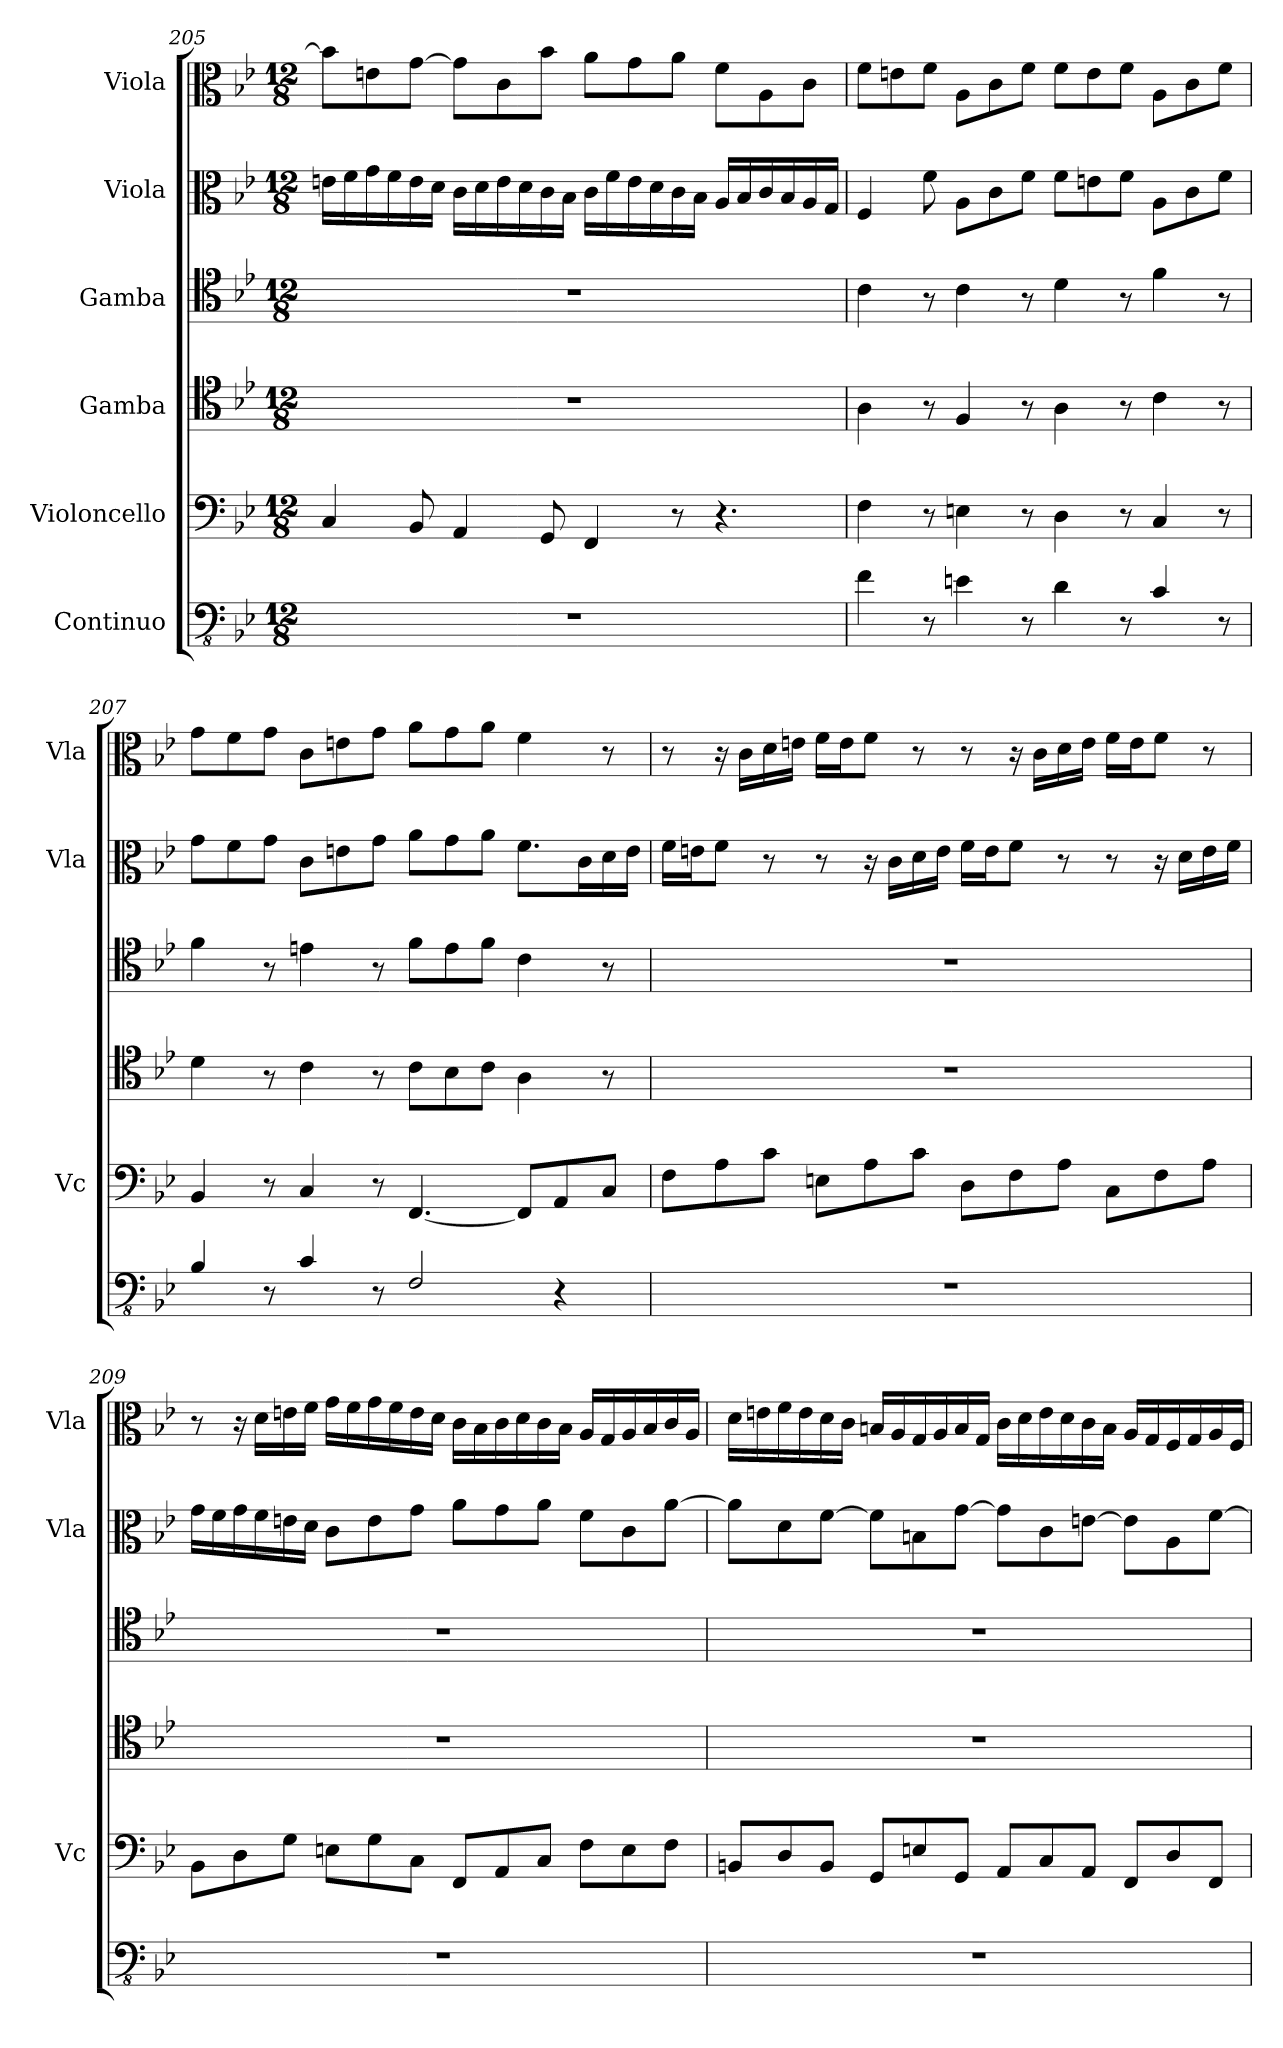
**kern	**kern	**kern	**kern	**kern	**kern
*part6	*part5	*part4	*part3	*part2	*part1
*staff6	*staff5	*staff4	*staff3	*staff2	*staff1
*I"Continuo	*I"Violoncello	*I"Gamba	*I"Gamba	*I"Viola	*I"Viola
*	*I'Vc	*	*	*I'Vla	*I'Vla
!!LO:PB:g=z
*clefFv4	*clefF4	*clefC4	*clefC4	*clefC3	*clefC3
*ITrd7c12	*	*	*	*	*
*k[b-e-]	*k[b-e-]	*k[b-e-]	*k[b-e-]	*k[b-e-]	*k[b-e-]
*M12/8	*M12/8	*M12/8	*M12/8	*M12/8	*M12/8
=205	=205	=205	=205	=205	=205
1.r	4C/	1.r	1.r	16en\LL	8b-\L]
.	.	.	.	16f\	.
.	.	.	.	16g\	8en\
.	.	.	.	16f\	.
.	8BB-/	.	.	16e\	[8g\J
.	.	.	.	16d\JJ	.
.	4AA/	.	.	16c\LL	8g\L]
.	.	.	.	16d\	.
.	.	.	.	16e\	8c\
.	.	.	.	16d\	.
.	8GG/	.	.	16c\	8b-\J
.	.	.	.	16B-\JJ	.
.	4FF/	.	.	16c\LL	8a\L
.	.	.	.	16f\	.
.	.	.	.	16e\	8g\
.	.	.	.	16d\	.
.	8r	.	.	16c\	8a\J
.	.	.	.	16B-\JJ	.
.	4.r	.	.	16A/LL	8f\L
.	.	.	.	16B-/	.
.	.	.	.	16c/	8A\
.	.	.	.	16B-/	.
.	.	.	.	16A/	8c\J
.	.	.	.	16G/JJ	.
=206	=206	=206	=206	=206	=206
4FF\	4F\	4A\	4c\	4F/	8f\L
.	.	.	.	.	8en\
8r	8r	8r	8r	8f\	8f\J
4EEn\	4En\	4F/	4c\	8A\L	8A\L
.	.	.	.	8c\	8c\
8r	8r	8r	8r	8f\J	8f\J
4DD\	4D\	4A\	4d\	8f\L	8f\L
.	.	.	.	8en\	8e\
8r	8r	8r	8r	8f\J	8f\J
4CC/	4C/	4c\	4f\	8A\L	8A\L
.	.	.	.	8c\	8c\
8r	8r	8r	8r	8f\J	8f\J
!!LO:LB:g=z
=207	=207	=207	=207	=207	=207
4BBB-/	4BB-/	4d\	4f\	8g\L	8g\L
.	.	.	.	8f\	8f\
8r	8r	8r	8r	8g\J	8g\J
4CC/	4C/	4c\	4en\	8c\L	8c\L
.	.	.	.	8en\	8en\
8r	8r	8r	8r	8g\J	8g\J
2FFF/	[4.FF/	8c\L	8f\L	8a\L	8a\L
.	.	8B-\	8e\	8g\	8g\
.	.	8c\J	8f\J	8a\J	8a\J
.	8FF/L]	4A\	4c\	8.f\L	4f\
4r	8AA/	.	.	.	.
.	.	.	.	16c\L	.
.	8C/J	8r	8r	16d\	8r
.	.	.	.	16e\JJ	.
=208	=208	=208	=208	=208	=208
1.r	8F\L	1.r	1.r	16f\LL	8r
.	.	.	.	16en\J	.
.	8A\	.	.	8f\J	16r
.	.	.	.	.	16c\LL
.	8c\J	.	.	8r	16d\
.	.	.	.	.	16en\JJ
.	8En\L	.	.	8r	16f\LL
.	.	.	.	.	16e\J
.	8A\	.	.	16r	8f\J
.	.	.	.	16c\LL	.
.	8c\J	.	.	16d\	8r
.	.	.	.	16e\JJ	.
.	8D\L	.	.	16f\LL	8r
.	.	.	.	16e\J	.
.	8F\	.	.	8f\J	16r
.	.	.	.	.	16c\LL
.	8A\J	.	.	8r	16d\
.	.	.	.	.	16e\JJ
.	8C\L	.	.	8r	16f\LL
.	.	.	.	.	16e\J
.	8F\	.	.	16r	8f\J
.	.	.	.	16d\LL	.
.	8A\J	.	.	16e\	8r
.	.	.	.	16f\JJ	.
!!LO:PB:g=z
=209	=209	=209	=209	=209	=209
1.r	8BB-\L	1.r	1.r	16g\LL	8r
.	.	.	.	16f\	.
.	8D\	.	.	16g\	16r
.	.	.	.	16f\	16d\LL
.	8G\J	.	.	16en\	16en\
.	.	.	.	16d\JJ	16f\JJ
.	8En\L	.	.	8c\L	16g\LL
.	.	.	.	.	16f\
.	8G\	.	.	8e\	16g\
.	.	.	.	.	16f\
.	8C\J	.	.	8g\J	16e\
.	.	.	.	.	16d\JJ
.	8FF/L	.	.	8a\L	16c\LL
.	.	.	.	.	16B-\
.	8AA/	.	.	8g\	16c\
.	.	.	.	.	16d\
.	8C/J	.	.	8a\J	16c\
.	.	.	.	.	16B-\JJ
.	8F\L	.	.	8f\L	16A/LL
.	.	.	.	.	16G/
.	8E\	.	.	8c\	16A/
.	.	.	.	.	16B-/
.	8F\J	.	.	[8a\J	16c/
.	.	.	.	.	16A/JJ
!!LO:LB:g=z
=210	=210	=210	=210	=210	=210
1.r	8BBn/L	1.r	1.r	8a\L]	16d\LL
.	.	.	.	.	16en\
.	8D/	.	.	8d\	16f\
.	.	.	.	.	16e\
.	8BB/J	.	.	[8f\J	16d\
.	.	.	.	.	16c\JJ
.	8GG/L	.	.	8f\L]	16Bn/LL
.	.	.	.	.	16A/
.	8En/	.	.	8Bn\	16G/
.	.	.	.	.	16A/
.	8GG/J	.	.	[8g\J	16B/
.	.	.	.	.	16G/JJ
.	8AA/L	.	.	8g\L]	16c\LL
.	.	.	.	.	16d\
.	8C/	.	.	8c\	16e\
.	.	.	.	.	16d\
.	8AA/J	.	.	[8en\J	16c\
.	.	.	.	.	16B\JJ
.	8FF/L	.	.	8e\L]	16A/LL
.	.	.	.	.	16G/
.	8D/	.	.	8A\	16F/
.	.	.	.	.	16G/
.	8FF/J	.	.	[8f\J	16A/
.	.	.	.	.	16F/JJ
=	=	=	=	=	=
*-	*-	*-	*-	*-	*-
